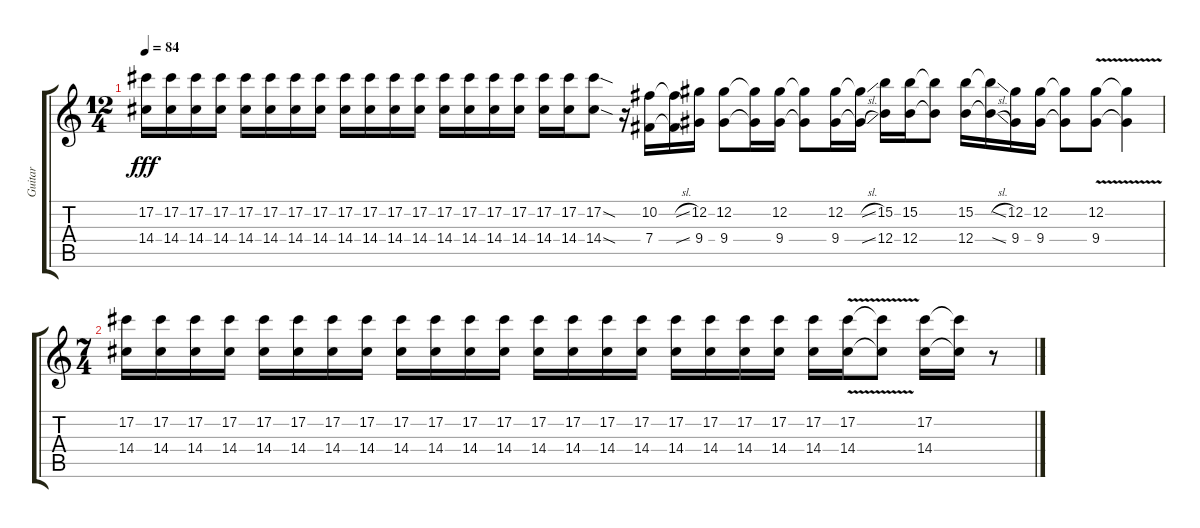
\track ("Guitar" "Guitar") {instrument electricguitarclean}
\staff {score tabs}
\tuning (Db4 Ab3 E3 B2 Gb2 Db2) {hide}
\ts (12 4)
\tempo 84
\clef g2
\ks c
(17.2 14.4).16{dy fff} (17.2 14.4).16 (17.2 14.4).16 (17.2 14.4).16 (17.2 14.4).16 (17.2 14.4).16 (17.2 14.4).16 (17.2 14.4).16 (17.2 14.4).16 (17.2 14.4).16 (17.2 14.4).16 (17.2 14.4).16 (17.2 14.4).16 (17.2 14.4).16 (17.2 14.4).16 (17.2 14.4).16 (17.2 14.4).16 (17.2 14.4).16 (17.2{sod} 14.4{sod}).8 r.16 (10.2 7.4).16 (10.2{sl t} 7.4{sl t}).16 (12.2 9.4).16 (12.2 9.4).8 (12.2{t} 9.4{t}).16 (12.2 9.4).16 (12.2{t} 9.4{t}).8 (12.2 9.4).16 (12.2{sl t} 9.4{sl t}).16 (15.2 12.4).16 (15.2 12.4).16 (15.2{t} 12.4{t}).8 (15.2 12.4).16 (15.2{sl t} 12.4{sl t}).16 (12.2 9.4).16 (12.2 9.4).16 (12.2{t} 9.4{t}).8 (12.2{v} 9.4{v}).8 (12.2{t} 9.4{t}).4 |
\ts (7 4)
(17.2 14.4).16 (17.2 14.4).16 (17.2 14.4).16 (17.2 14.4).16 (17.2 14.4).16 (17.2 14.4).16 (17.2 14.4).16 (17.2 14.4).16 (17.2 14.4).16 (17.2 14.4).16 (17.2 14.4).16 (17.2 14.4).16 (17.2 14.4).16 (17.2 14.4).16 (17.2 14.4).16 (17.2 14.4).16 (17.2 14.4).16 (17.2 14.4).16 (17.2 14.4).16 (17.2 14.4).16 (17.2 14.4).16 (17.2{v} 14.4{v}).16 (17.2{t} 14.4{t}).8 (17.2 14.4).16 (17.2{t} 14.4{t}).16 r.8
